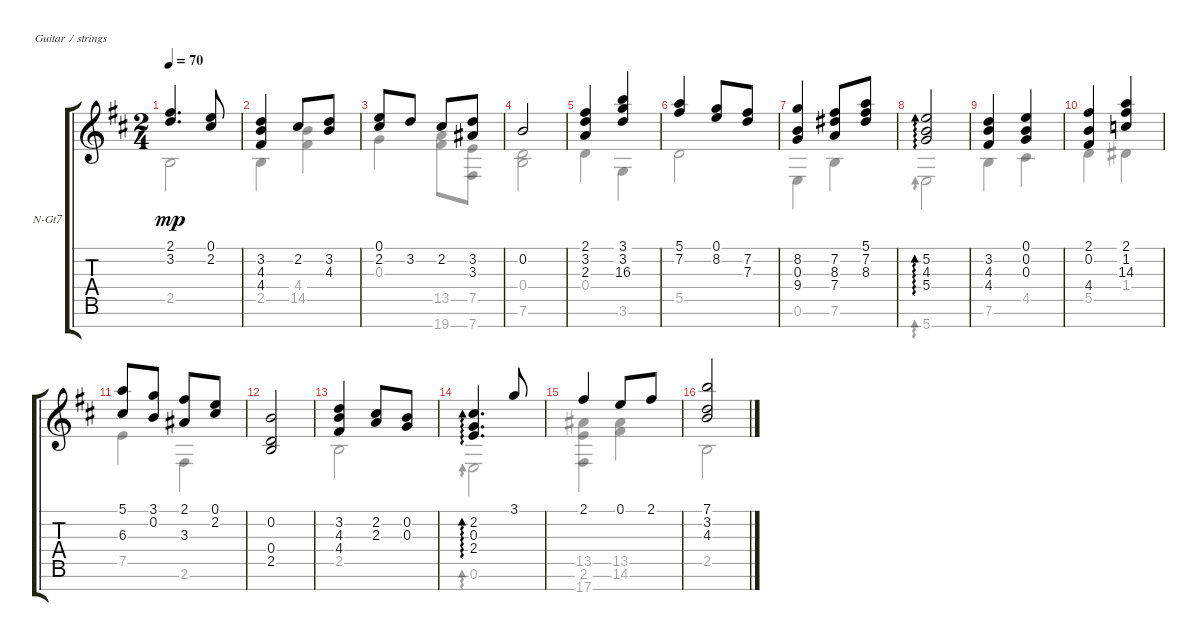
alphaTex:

\defaultSystemsLayout 4
\bracketExtendMode groupsimilarinstruments
\firstSystemTrackNameOrientation horizontal
\otherSystemsTrackNameOrientation horizontal
\track ("Nylon Guitar" "N-Gt7") {instrument acousticguitarnylon}
\staff {score tabs}
\tuning (E4 B3 G3 D3 A2 E2 B1)
\voice
\ts (2 4)
\tempo 70
\clef g2
\ks d
(2.1 3.2).4{d dy mp instrument acousticguitarnylon} (0.1 2.2).8 |
(3.2 4.3 4.4).4 2.2.8 (3.2 4.3).8 |
(0.1 2.2).8 3.2.8 2.2.8 (3.3 3.2).8 |
0.2.2 |
(2.1 3.2 2.3).4 (3.2 3.1 16.3).4 |
(5.1 7.2).4 (8.2 0.1).8 (7.2 7.3).8 |
(8.2 9.4 0.3).4 (7.4 8.3 7.2).8 (5.1 7.2 8.3).8 |
(5.2 4.3 5.4).2{ad 0} |
(3.2 4.3 4.4).4 (0.3 0.2 0.1).4 |
(2.1 0.2 4.4).4 (1.2 2.1 14.3).4 |
(5.1 6.3).8 (0.2 3.1).8 (3.3 2.1).8 (0.1 2.2).8 |
(0.2 0.4 2.5).2 |
(3.2 4.3 4.4).4 (2.2 2.3).8 (0.3 0.2).8 |
(2.2 0.3 2.4).4{d ad 0} 3.1.8 |
2.1.4 0.1.8 2.1.8 |
(7.1 3.2 4.3).2
\voice
\clef g2
\ottava regular
\simile none
\ks d
2.5.2{dy mp} |
2.5.4 (14.5 4.4).4 |
0.3.4 (13.5 19.7).8 (7.5 7.7).8 |
(0.4 7.6).2 |
0.4.4 3.6.4 |
5.5.2 |
0.6.4 7.6.4 |
5.7.2{ad 0} |
7.6.4 4.5.4 |
5.5.4 1.4.4 |
7.5.4 2.6.4 |
|
2.5.2 |
0.6.2{ad 0} |
(13.5 17.7 2.6).4 (13.5 14.6).4 |
2.5.2
